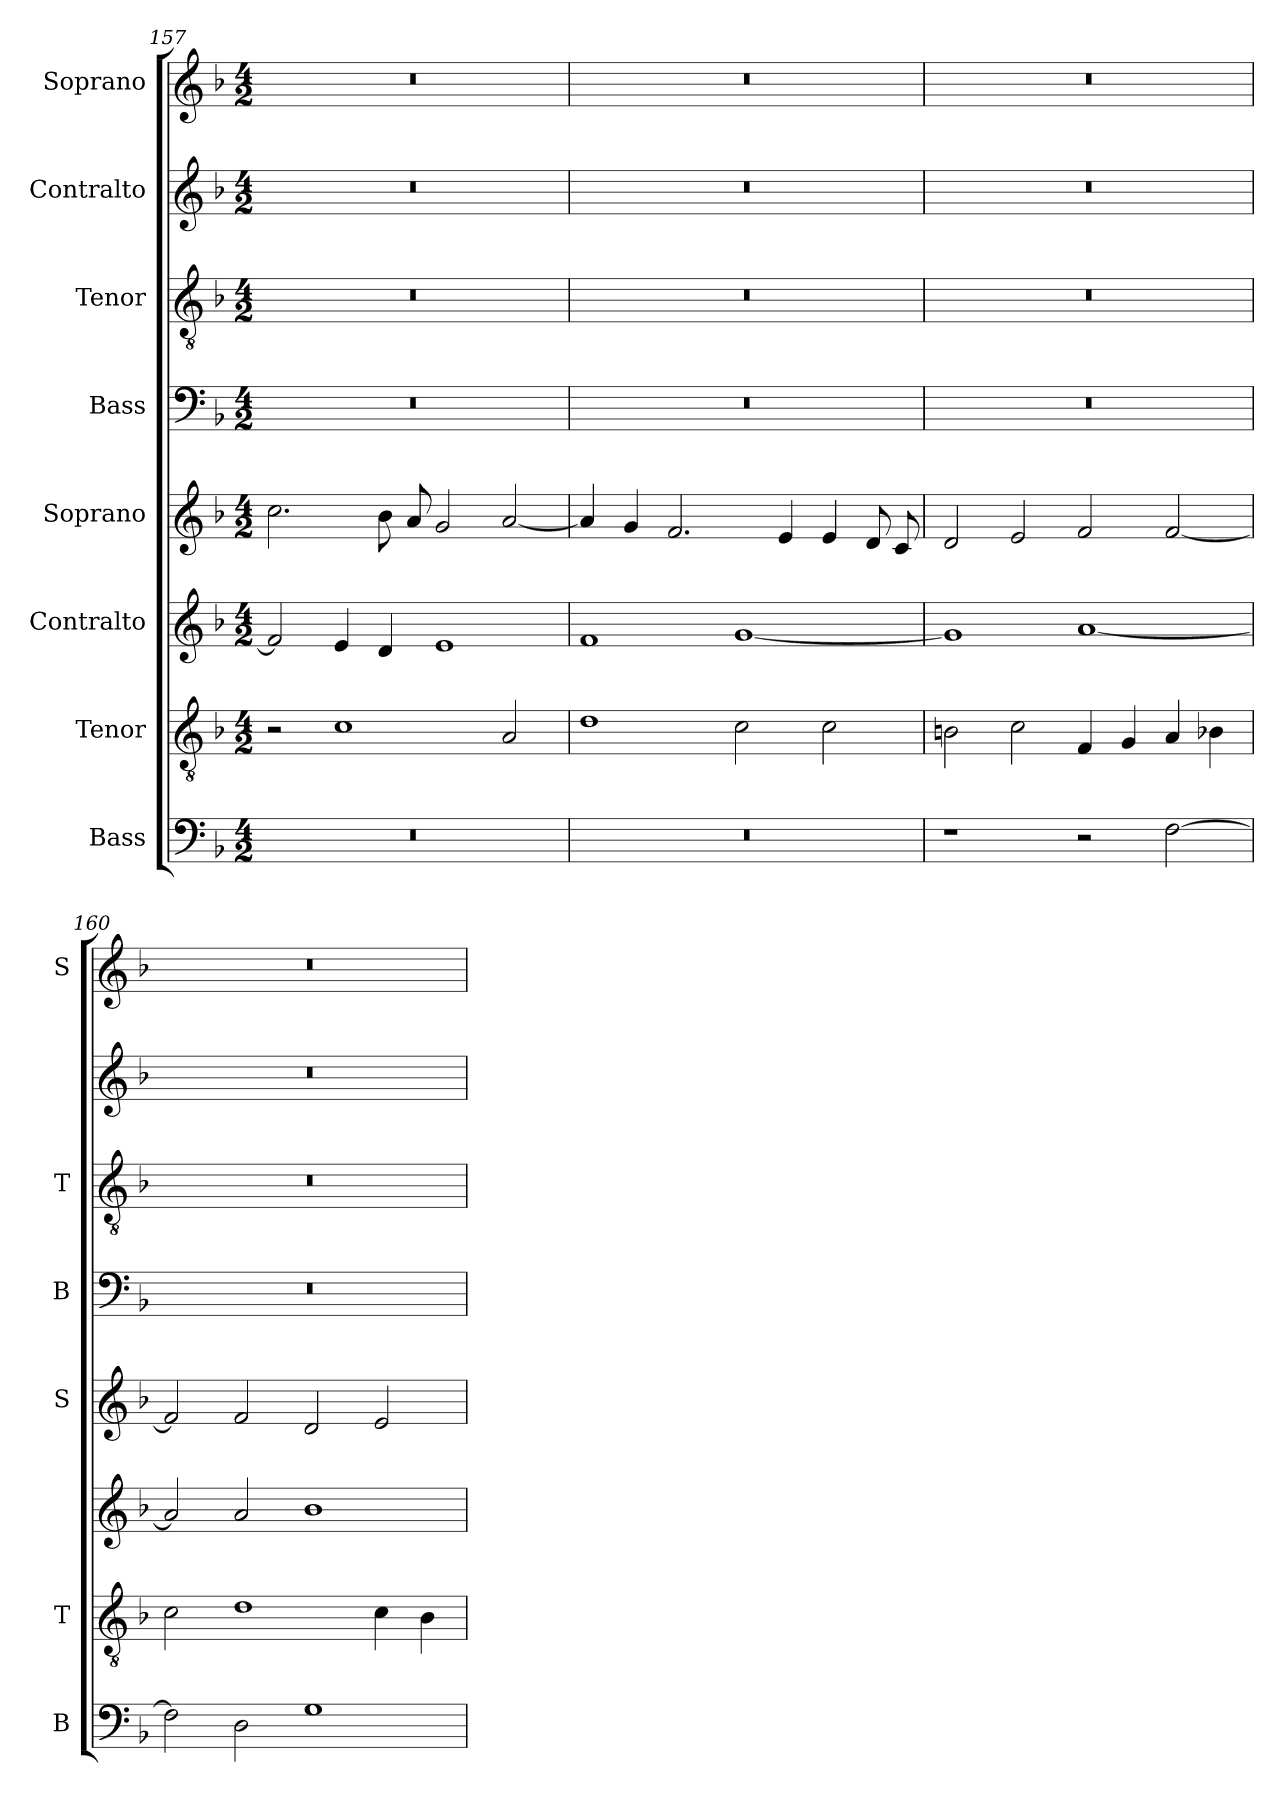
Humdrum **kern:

**kern	**kern	**kern	**kern	**kern	**kern	**kern	**kern
*part8	*part7	*part6	*part5	*part4	*part3	*part2	*part1
*staff8	*staff7	*staff6	*staff5	*staff4	*staff3	*staff2	*staff1
*I"Bass	*I"Tenor	*I"Contralto	*I"Soprano	*I"Bass	*I"Tenor	*I"Contralto	*I"Soprano
*I'B	*I'T	*	*I'S	*I'B	*I'T	*	*I'S
*clefF4	*clefGv2	*clefG2	*clefG2	*clefF4	*clefGv2	*clefG2	*clefG2
*k[b-]	*k[b-]	*k[b-]	*k[b-]	*k[b-]	*k[b-]	*k[b-]	*k[b-]
*F:ion	*F:ion	*F:ion	*F:ion	*F:ion	*F:ion	*F:ion	*F:ion
*M4/2	*M4/2	*M4/2	*M4/2	*M4/2	*M4/2	*M4/2	*M4/2
=157	=157	=157	=157	=157	=157	=157	=157
0r	2r	2f]	2.cc	0r	0r	0r	0r
.	1c	4e	.	.	.	.	.
.	.	4d	8b-	.	.	.	.
.	.	.	8a	.	.	.	.
.	.	1e	2g	.	.	.	.
.	2A	.	[2a	.	.	.	.
=158	=158	=158	=158	=158	=158	=158	=158
0r	1d	1f	4a]	0r	0r	0r	0r
.	.	.	4g	.	.	.	.
.	.	.	2.f	.	.	.	.
.	2c	[1g	.	.	.	.	.
.	.	.	4e	.	.	.	.
.	2c	.	4e	.	.	.	.
.	.	.	8d	.	.	.	.
.	.	.	8c	.	.	.	.
=159	=159	=159	=159	=159	=159	=159	=159
1r	2Bn	1g]	2d	0r	0r	0r	0r
.	2c	.	2e	.	.	.	.
2r	4F	[1a	2f	.	.	.	.
.	4G	.	.	.	.	.	.
[2F	4A	.	[2f	.	.	.	.
.	4B-X	.	.	.	.	.	.
=160	=160	=160	=160	=160	=160	=160	=160
2F]	2c	2a]	2f]	0r	0r	0r	0r
2D	1d	2a	2f	.	.	.	.
1G	.	1b-	2d	.	.	.	.
.	4c	.	2e	.	.	.	.
.	4B-	.	.	.	.	.	.
=	=	=	=	=	=	=	=
*-	*-	*-	*-	*-	*-	*-	*-
